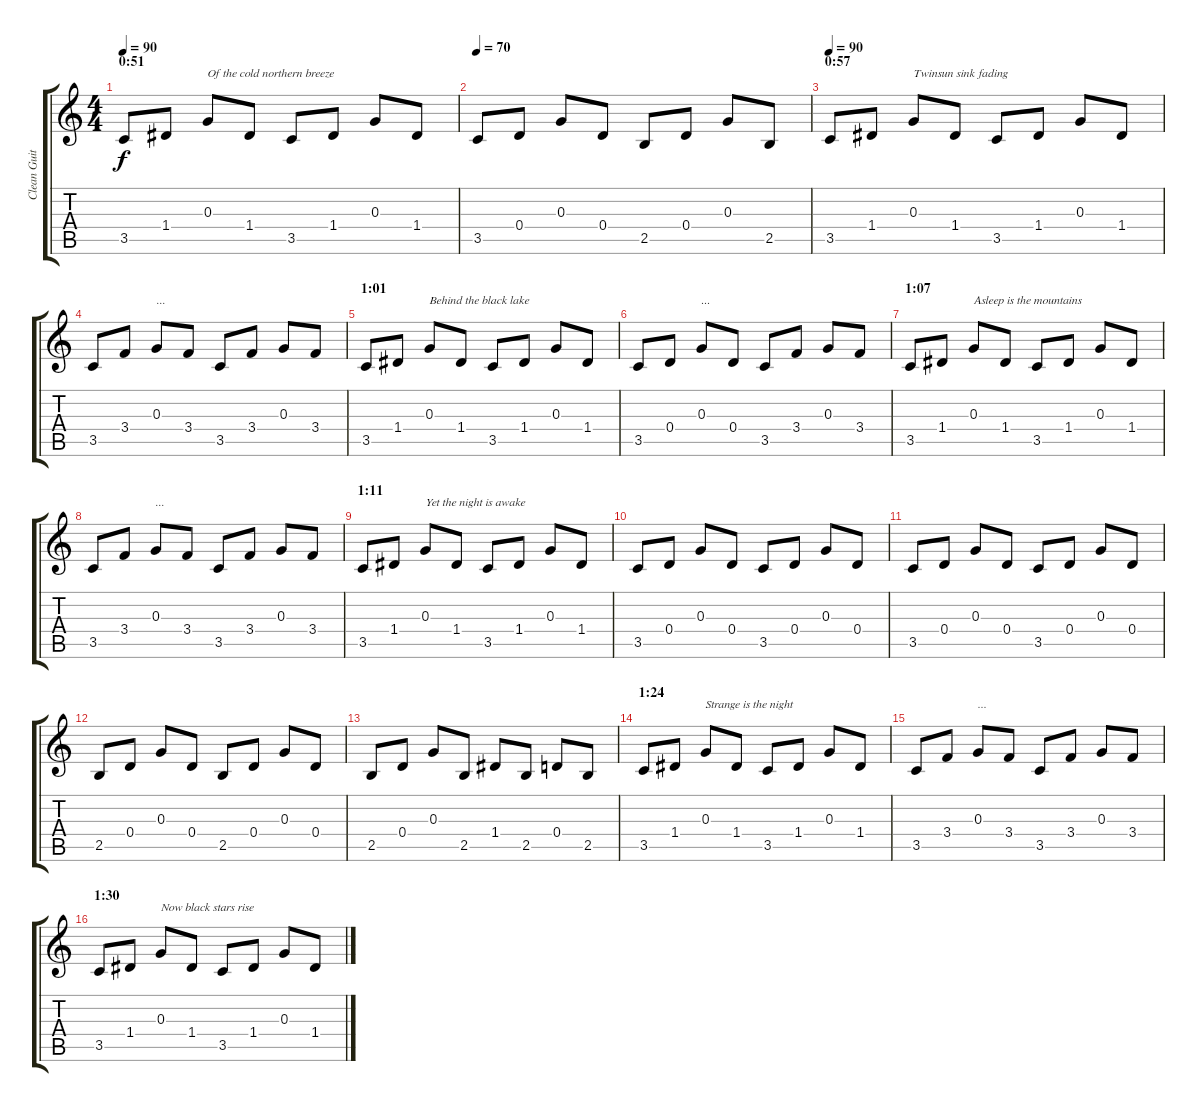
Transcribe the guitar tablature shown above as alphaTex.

\track ("Clean Guitar" "Clean Guit") {instrument electricguitarclean}
\staff {score tabs}
\tuning (E4 B3 G3 D3 A2 E2) {hide}
\ts (4 4)
\section ("" "0:51")
\tempo 90
\clef g2
\ks c
3.5.8{dy f} 1.4.8 0.3.8{txt "Of the cold northern breeze"} 1.4.8 3.5.8 1.4.8 0.3.8 1.4.8 |
\tempo 70
3.5.8 0.4.8 0.3.8 0.4.8 2.5.8 0.4.8 0.3.8 2.5.8 |
\section ("" "0:57")
\tempo 90
3.5.8 1.4.8 0.3.8{txt "Twinsun sink fading"} 1.4.8 3.5.8 1.4.8 0.3.8 1.4.8 |
3.5.8 3.4.8 0.3.8{txt "..."} 3.4.8 3.5.8 3.4.8 0.3.8 3.4.8 |
\section ("" "1:01")
3.5.8 1.4.8 0.3.8{txt "Behind the black lake"} 1.4.8 3.5.8 1.4.8 0.3.8 1.4.8 |
3.5.8 0.4.8 0.3.8{txt "..."} 0.4.8 3.5.8 3.4.8 0.3.8 3.4.8 |
\section ("" "1:07")
3.5.8 1.4.8 0.3.8{txt "Asleep is the mountains"} 1.4.8 3.5.8 1.4.8 0.3.8 1.4.8 |
3.5.8 3.4.8 0.3.8{txt "..."} 3.4.8 3.5.8 3.4.8 0.3.8 3.4.8 |
\section ("" "1:11")
3.5.8 1.4.8 0.3.8{txt "Yet the night is awake"} 1.4.8 3.5.8 1.4.8 0.3.8 1.4.8 |
3.5.8 0.4.8 0.3.8 0.4.8 3.5.8 0.4.8 0.3.8 0.4.8 |
3.5.8 0.4.8 0.3.8 0.4.8 3.5.8 0.4.8 0.3.8 0.4.8 |
2.5.8 0.4.8 0.3.8 0.4.8 2.5.8 0.4.8 0.3.8 0.4.8 |
2.5.8 0.4.8 0.3.8 2.5.8 1.4.8 2.5.8 0.4.8 2.5.8 |
\section ("" "1:24")
3.5.8 1.4.8 0.3.8{txt "Strange is the night"} 1.4.8 3.5.8 1.4.8 0.3.8 1.4.8 |
3.5.8 3.4.8 0.3.8{txt "..."} 3.4.8 3.5.8 3.4.8 0.3.8 3.4.8 |
\section ("" "1:30")
3.5.8 1.4.8 0.3.8{txt "Now black stars rise"} 1.4.8 3.5.8 1.4.8 0.3.8 1.4.8
